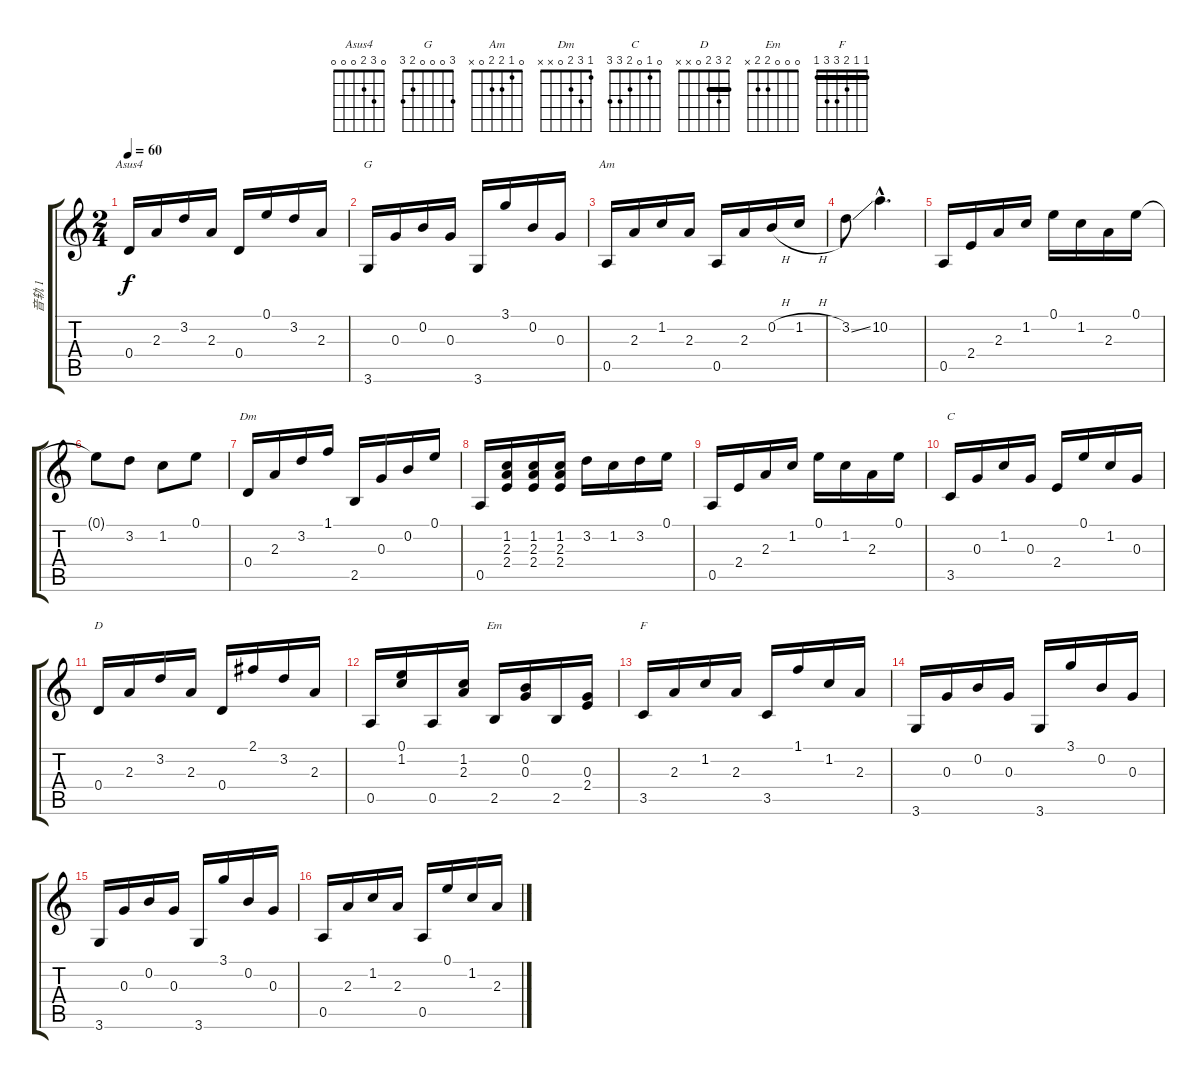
\track ("音轨 1" "音轨 1") {instrument acousticguitarnylon}
\staff {score tabs}
\tuning (E4 B3 G3 D3 A2 E2) {hide}
\chord ("Asus4" 0 3 2 0 0 0)
\chord ("G" 3 0 0 0 2 3)
\chord ("Am" 0 1 2 2 0 x)
\chord ("Dm" 1 3 2 0 x x)
\chord ("C" 0 1 0 2 3 3)
\chord ("D" 2 3 2 0 x x) {barre 2}
\chord ("Em" 0 0 0 2 2 x)
\chord ("F" 1 1 2 3 3 1) {barre 1}
\ts (2 4)
\tempo 60
\clef g2
\ks c
0.4.16{ch "Asus4" dy f} 2.3.16 3.2.16 2.3.16 0.4.16 0.1.16 3.2.16 2.3.16 |
3.6.16{ch "G"} 0.3.16 0.2.16 0.3.16 3.6.16 3.1.16 0.2.16 0.3.16 |
0.5.16{ch "Am"} 2.3.16 1.2.16 2.3.16 0.5.16 2.3.16 0.2{h}.16 1.2{h}.16 |
3.2{ss}.8 10.2{hac}.4{d} |
0.5.16 2.4.16 2.3.16 1.2.16 0.1.16 1.2.16 2.3.16 0.1.16 |
0.1{t}.8 3.2.8 1.2.8 0.1.8 |
0.4.16{ch "Dm"} 2.3.16 3.2.16 1.1.16 2.5.16 0.3.16 0.2.16 0.1.16 |
0.5.16 (1.2 2.3 2.4).16 (1.2 2.3 2.4).16 (1.2 2.3 2.4).16 3.2.16 1.2.16 3.2.16 0.1.16 |
0.5.16 2.4.16 2.3.16 1.2.16 0.1.16 1.2.16 2.3.16 0.1.16 |
3.5.16{ch "C"} 0.3.16 1.2.16 0.3.16 2.4.16 0.1.16 1.2.16 0.3.16 |
0.4.16{ch "D"} 2.3.16 3.2.16 2.3.16 0.4.16 2.1.16 3.2.16 2.3.16 |
0.5.16 (0.1 1.2).16 0.5.16 (1.2 2.3).16 2.5.16{ch "Em"} (0.2 0.3).16 2.5.16 (0.3 2.4).16 |
3.5.16{ch "F"} 2.3.16 1.2.16 2.3.16 3.5.16 1.1.16 1.2.16 2.3.16 |
3.6.16 0.3.16 0.2.16 0.3.16 3.6.16 3.1.16 0.2.16 0.3.16 |
3.6.16 0.3.16 0.2.16 0.3.16 3.6.16 3.1.16 0.2.16 0.3.16 |
0.5.16 2.3.16 1.2.16 2.3.16 0.5.16 0.1.16 1.2.16 2.3.16
